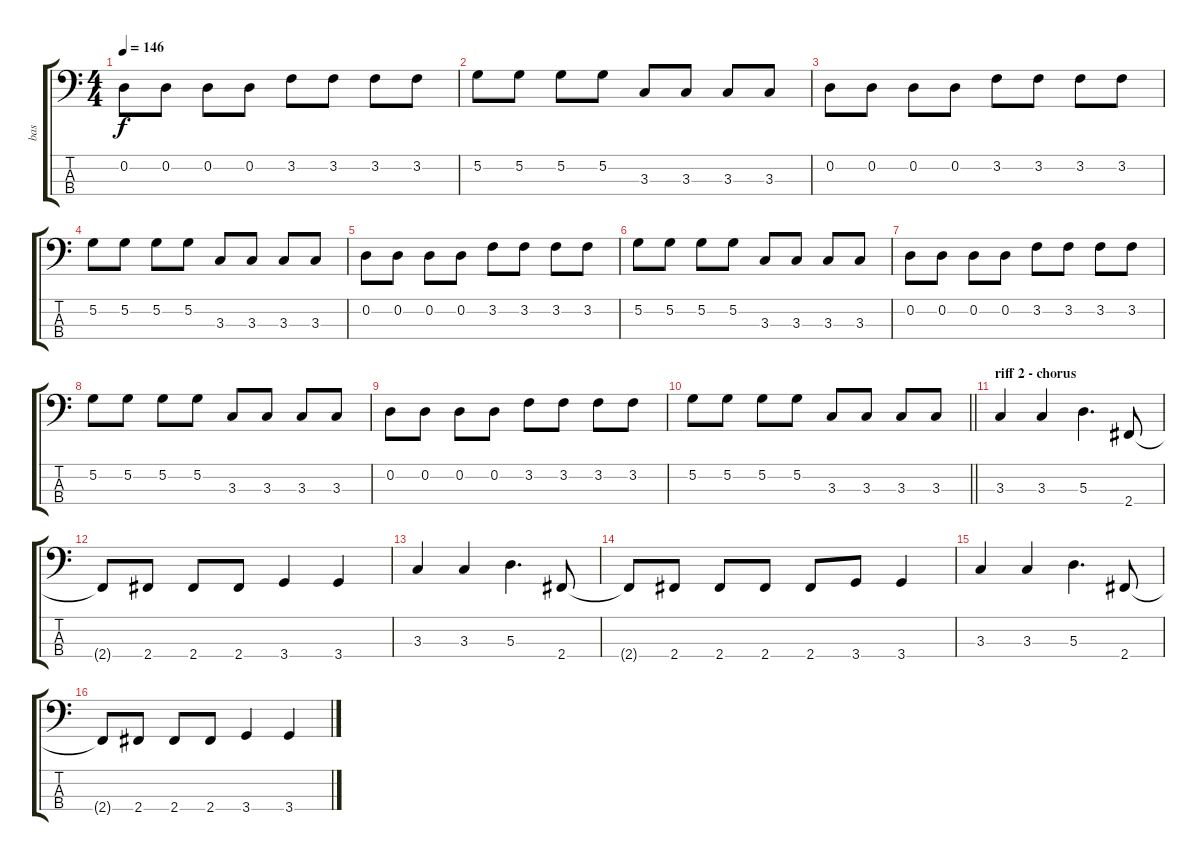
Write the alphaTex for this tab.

\track ("bas" "bas") {instrument electricbasspick}
\staff {score tabs}
\tuning (G2 D2 A1 E1) {hide}
\ts (4 4)
\tempo 146
\clef f4
\ks c
0.2.8{dy f} 0.2.8 0.2.8 0.2.8 3.2.8 3.2.8 3.2.8 3.2.8 |
5.2.8 5.2.8 5.2.8 5.2.8 3.3.8 3.3.8 3.3.8 3.3.8 |
0.2.8 0.2.8 0.2.8 0.2.8 3.2.8 3.2.8 3.2.8 3.2.8 |
5.2.8 5.2.8 5.2.8 5.2.8 3.3.8 3.3.8 3.3.8 3.3.8 |
0.2.8 0.2.8 0.2.8 0.2.8 3.2.8 3.2.8 3.2.8 3.2.8 |
5.2.8 5.2.8 5.2.8 5.2.8 3.3.8 3.3.8 3.3.8 3.3.8 |
0.2.8 0.2.8 0.2.8 0.2.8 3.2.8 3.2.8 3.2.8 3.2.8 |
5.2.8 5.2.8 5.2.8 5.2.8 3.3.8 3.3.8 3.3.8 3.3.8 |
0.2.8 0.2.8 0.2.8 0.2.8 3.2.8 3.2.8 3.2.8 3.2.8 |
\barLineRight lightlight
5.2.8 5.2.8 5.2.8 5.2.8 3.3.8 3.3.8 3.3.8 3.3.8 |
\section ("" "riff 2 - chorus")
3.3.4 3.3.4 5.3.4{d} 2.4.8 |
2.4{t}.8 2.4.8 2.4.8 2.4.8 3.4.4 3.4.4 |
3.3.4 3.3.4 5.3.4{d} 2.4.8 |
2.4{t}.8 2.4.8 2.4.8 2.4.8 2.4.8 3.4.8 3.4.4 |
3.3.4 3.3.4 5.3.4{d} 2.4.8 |
2.4{t}.8 2.4.8 2.4.8 2.4.8 3.4.4 3.4.4
